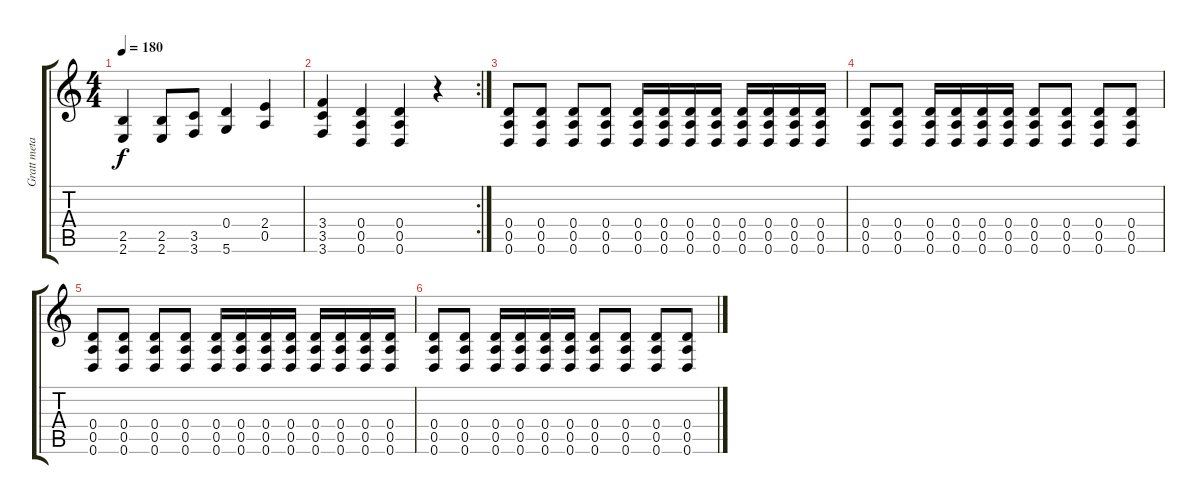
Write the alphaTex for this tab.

\track ("Gratt metal" "Gratt meta") {instrument distortionguitar}
\staff {score tabs}
\tuning (E4 B3 G3 D3 A2 D2) {hide}
\ts (4 4)
\tempo 180
\clef g2
\ks c
(2.5 2.6).4{dy f} (2.5 2.6).8 (3.5 3.6).8 (0.4 5.6).4 (2.4 0.5).4 |
\rc 2
(3.4 3.5 3.6).4 (0.4 0.5 0.6).4 (0.4 0.5 0.6).4 r.4 |
(0.4 0.5 0.6).8 (0.4 0.5 0.6).8 (0.4 0.5 0.6).8 (0.4 0.5 0.6).8 (0.4 0.5 0.6).16 (0.4 0.5 0.6).16 (0.4 0.5 0.6).16 (0.4 0.5 0.6).16 (0.4 0.5 0.6).16 (0.4 0.5 0.6).16 (0.4 0.5 0.6).16 (0.4 0.5 0.6).16 |
(0.4 0.5 0.6).8 (0.4 0.5 0.6).8 (0.4 0.5 0.6).16 (0.4 0.5 0.6).16 (0.4 0.5 0.6).16 (0.4 0.5 0.6).16 (0.4 0.5 0.6).8 (0.4 0.5 0.6).8 (0.4 0.5 0.6).8 (0.4 0.5 0.6).8 |
(0.4 0.5 0.6).8 (0.4 0.5 0.6).8 (0.4 0.5 0.6).8 (0.4 0.5 0.6).8 (0.4 0.5 0.6).16 (0.4 0.5 0.6).16 (0.4 0.5 0.6).16 (0.4 0.5 0.6).16 (0.4 0.5 0.6).16 (0.4 0.5 0.6).16 (0.4 0.5 0.6).16 (0.4 0.5 0.6).16 |
(0.4 0.5 0.6).8 (0.4 0.5 0.6).8 (0.4 0.5 0.6).16 (0.4 0.5 0.6).16 (0.4 0.5 0.6).16 (0.4 0.5 0.6).16 (0.4 0.5 0.6).8 (0.4 0.5 0.6).8 (0.4 0.5 0.6).8 (0.4 0.5 0.6).8
